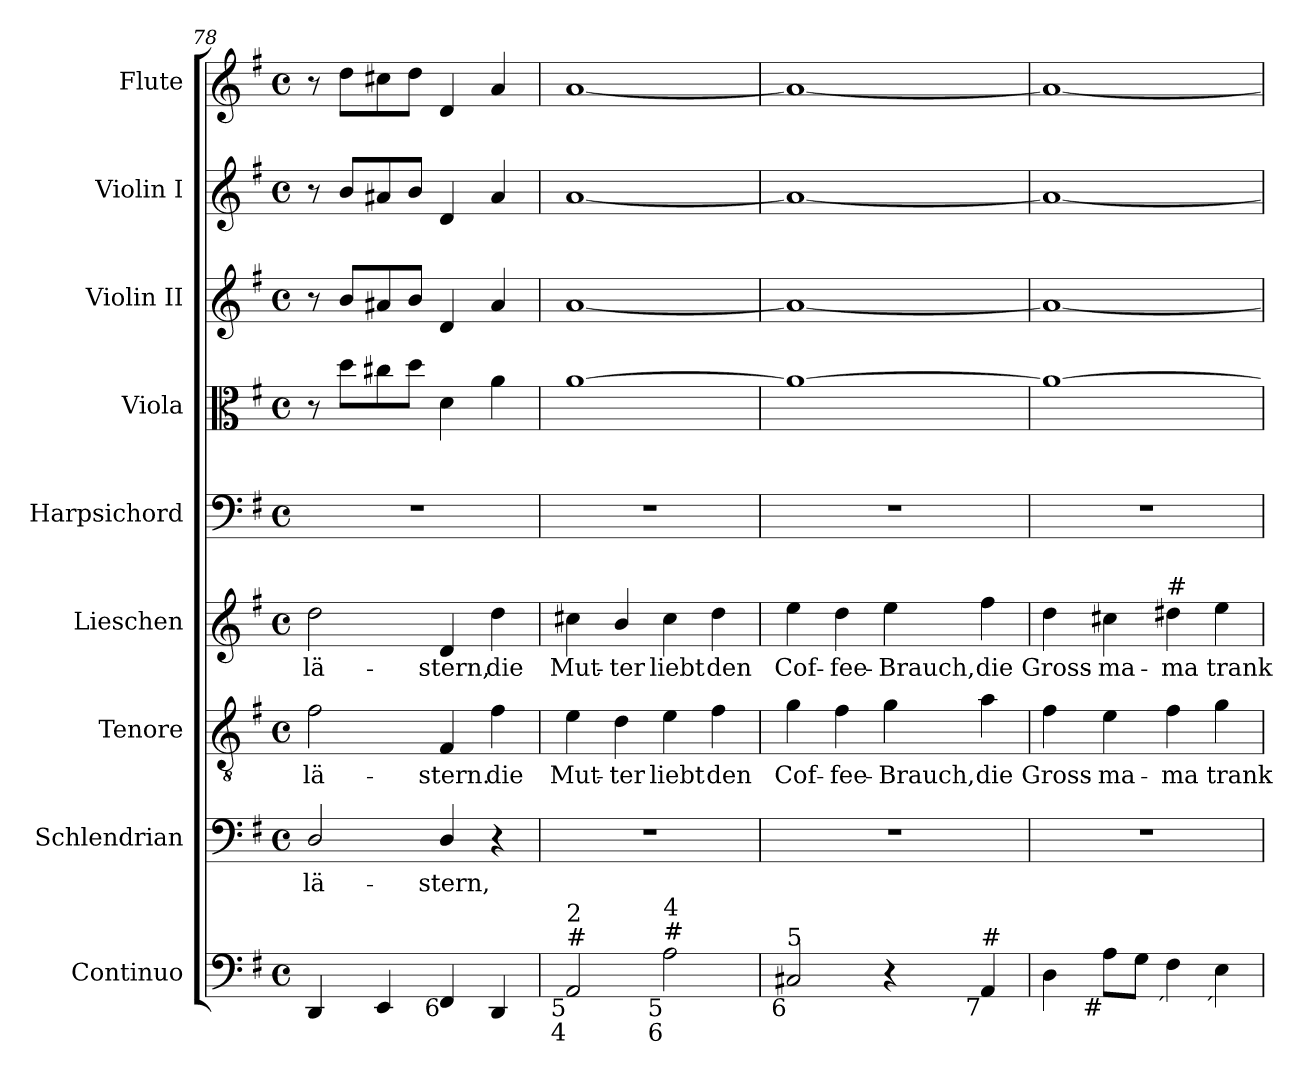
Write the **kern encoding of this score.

**kern	**kern	**text	**kern	**text	**kern	**text	**kern	**kern	**kern	**kern	**kern
*part9	*part8	*part8	*part7	*part7	*part6	*part6	*part5	*part4	*part3	*part2	*part1
*staff9	*staff8	*staff8	*staff7	*staff7	*staff6	*staff6	*staff5	*staff4	*staff3	*staff2	*staff1
*I"Continuo	*I"Schlendrian	*	*I"Tenore	*	*I"Lieschen	*	*I"Harpsichord	*I"Viola	*I"Violin II	*I"Violin I	*I"Flute
*I'Continuo	*I'Schlendrian	*	*I'Tenore	*	*I'Lieschen	*	*	*I'Viola	*	*	*
*clefF4	*clefF4	*	*clefGv2	*	*clefG2	*	*clefF4	*clefC3	*clefG2	*clefG2	*clefG2
*	*	*	*ITrd7c12	*	*	*	*	*	*	*	*
*k[f#]	*k[f#]	*	*k[f#]	*	*k[f#]	*	*k[f#]	*k[f#]	*k[f#]	*k[f#]	*k[f#]
*G:	*G:	*	*G:	*	*G:	*	*G:	*G:	*G:	*G:	*G:
*M4/4	*M4/4	*	*M4/4	*	*M4/4	*	*M4/4	*M4/4	*M4/4	*M4/4	*M4/4
*met(c)	*met(c)	*	*met(c)	*	*met(c)	*	*met(c)	*met(c)	*met(c)	*met(c)	*met(c)
=78	=78	=78	=78	=78	=78	=78	=78	=78	=78	=78	=78
!	!	!LO:LY:b:color=#000000	!	!	!	!	!	!	!	!	!
!	!	!	!	!LO:LY:b:color=#000000	!	!	!	!	!	!	!
!	!	!	!	!	!	!LO:LY:b:color=#000000	!	!	!	!	!
4DDi/	2Di/	lä-	2F#i\	lä-	2ddi\	lä-	1r	8r	8r	8r	8r
.	.	.	.	.	.	.	.	8ddi\L	8bi/L	8bi/L	8ddi\L
4EEi/	.	.	.	.	.	.	.	8cc#Xi\	8a#Xi/	8a#Xi/	8cc#Xi\
.	.	.	.	.	.	.	.	8ddi\J	8bi/J	8bi/J	8ddi\J
!	!	!LO:LY:b:color=#000000	!	!	!	!	!	!	!	!	!
!	!	!	!	!LO:LY:b:color=#000000	!	!	!	!	!	!	!
!LO:TX:b:rj:t=6	!	!	!	!	!	!	!	!	!	!	!
!	!	!	!	!	!	!LO:LY:b:color=#000000	!	!	!	!	!
4FF#i/	4Di/	-stern,	4FF#i/	-stern.	4di/	-stern,	.	4di\	4di/	4di/	4di/
!	!	!	!	!LO:LY:b:color=#000000	!	!	!	!	!	!	!
!	!	!	!	!	!	!LO:LY:b:color=#000000	!	!	!	!	!
4DDi/	4r	.	4F#i\	die	4ddi\	die	.	4ai\	4a#i/	4a#i/	4ai/
=79	=79	=79	=79	=79	=79	=79	=79	=79	=79	=79	=79
!	!	!	!	!LO:LY:b:color=#000000	!	!	!	!	!	!	!
!LO:TX:b:rj:t=5	!	!	!	!	!	!	!	!	!	!	!
!LO:TX:t=#	!	!	!	!	!	!	!	!	!	!	!
!LO:TX:b:rj:t=4	!	!	!	!	!	!	!	!	!	!	!
!LO:TX:t=2	!	!	!	!	!	!	!	!	!	!	!
!	!	!	!	!	!	!LO:LY:b:color=#000000	!	!	!	!	!
2AAi/	1r	.	4Ei\	Mut-	4cc#Xi\	Mut-	1r	[1ai	[1ai	[1ai	[1ai
!	!	!	!	!LO:LY:b:color=#000000	!	!	!	!	!	!	!
!	!	!	!	!	!	!LO:LY:b:color=#000000	!	!	!	!	!
.	.	.	4Di\	-ter	4bi/	-ter	.	.	.	.	.
!	!	!	!	!LO:LY:b:color=#000000	!	!	!	!	!	!	!
!LO:TX:b:rj:t=5	!	!	!	!	!	!	!	!	!	!	!
!LO:TX:t=#	!	!	!	!	!	!	!	!	!	!	!
!LO:TX:b:rj:t=6	!	!	!	!	!	!	!	!	!	!	!
!LO:TX:t=4	!	!	!	!	!	!	!	!	!	!	!
!	!	!	!	!	!	!LO:LY:b:color=#000000	!	!	!	!	!
2Ai\	.	.	4Ei\	liebt	4cc#i\	liebt	.	.	.	.	.
!	!	!	!	!LO:LY:b:color=#000000	!	!	!	!	!	!	!
!	!	!	!	!	!	!LO:LY:b:color=#000000	!	!	!	!	!
.	.	.	4F#i\	den	4ddi\	den	.	.	.	.	.
=80	=80	=80	=80	=80	=80	=80	=80	=80	=80	=80	=80
!	!	!	!	!LO:LY:b:color=#000000	!	!	!	!	!	!	!
!LO:TX:b:rj:t=6	!	!	!	!	!	!	!	!	!	!	!
!LO:TX:t=5	!	!	!	!	!	!	!	!	!	!	!
!	!	!	!	!	!	!LO:LY:b:color=#000000	!	!	!	!	!
2C#Xi/	1r	.	4Gi\	Cof-	4eei\	Cof-	1r	1ai_	1ai_	1ai_	1ai_
!	!	!	!	!LO:LY:b:color=#000000	!	!	!	!	!	!	!
!	!	!	!	!	!	!LO:LY:b:color=#000000	!	!	!	!	!
.	.	.	4F#i\	-fee-	4ddi\	-fee-	.	.	.	.	.
!	!	!	!	!LO:LY:b:color=#000000	!	!	!	!	!	!	!
!	!	!	!	!	!	!LO:LY:b:color=#000000	!	!	!	!	!
4r	.	.	4Gi\	-Brauch,	4eei\	-Brauch,	.	.	.	.	.
!	!	!	!	!LO:LY:b:color=#000000	!	!	!	!	!	!	!
!LO:TX:b:rj:t=7	!	!	!	!	!	!	!	!	!	!	!
!LO:TX:t=#	!	!	!	!	!	!	!	!	!	!	!
!	!	!	!	!	!	!LO:LY:b:color=#000000	!	!	!	!	!
4AAi/	.	.	4Ai\	die	4ff#i\	die	.	.	.	.	.
=81	=81	=81	=81	=81	=81	=81	=81	=81	=81	=81	=81
!	!	!	!	!LO:LY:b:color=#000000	!	!	!	!	!	!	!
!	!	!	!	!	!	!LO:LY:b:color=#000000	!	!	!	!	!
4Di\	1r	.	4F#i\	Gross-	4ddi\	Gross-	1r	1ai_	1ai_	1ai_	1ai_
!	!	!	!	!LO:LY:b:color=#000000	!	!	!	!	!	!	!
!LO:TX:b:rj:t=#	!	!	!	!	!	!	!	!	!	!	!
!	!	!	!	!	!	!LO:LY:b:color=#000000	!	!	!	!	!
8Ai\L	.	.	4Ei\	-ma-	4cc#Xi\	-ma-	.	.	.	.	.
8Gi\J	.	.	.	.	.	.	.	.	.	.	.
!	!	!	!	!LO:LY:b:color=#000000	!	!	!	!	!	!	!
!	!	!	!	!	!LO:TX:a:t=#	!	!	!	!	!	!
!LO:TX:b:rj:t=´	!	!	!	!	!	!	!	!	!	!	!
!	!	!	!	!	!	!LO:LY:b:color=#000000	!	!	!	!	!
4F#i\	.	.	4F#i\	-ma	4dd#i\	-ma	.	.	.	.	.
!	!	!	!	!LO:LY:b:color=#000000	!	!	!	!	!	!	!
!LO:TX:b:rj:t=´	!	!	!	!	!	!	!	!	!	!	!
!	!	!	!	!	!	!LO:LY:b:color=#000000	!	!	!	!	!
4Ei\	.	.	4Gi\	trank	4eei\	trank	.	.	.	.	.
=	=	=	=	=	=	=	=	=	=	=	=
*-	*-	*-	*-	*-	*-	*-	*-	*-	*-	*-	*-
